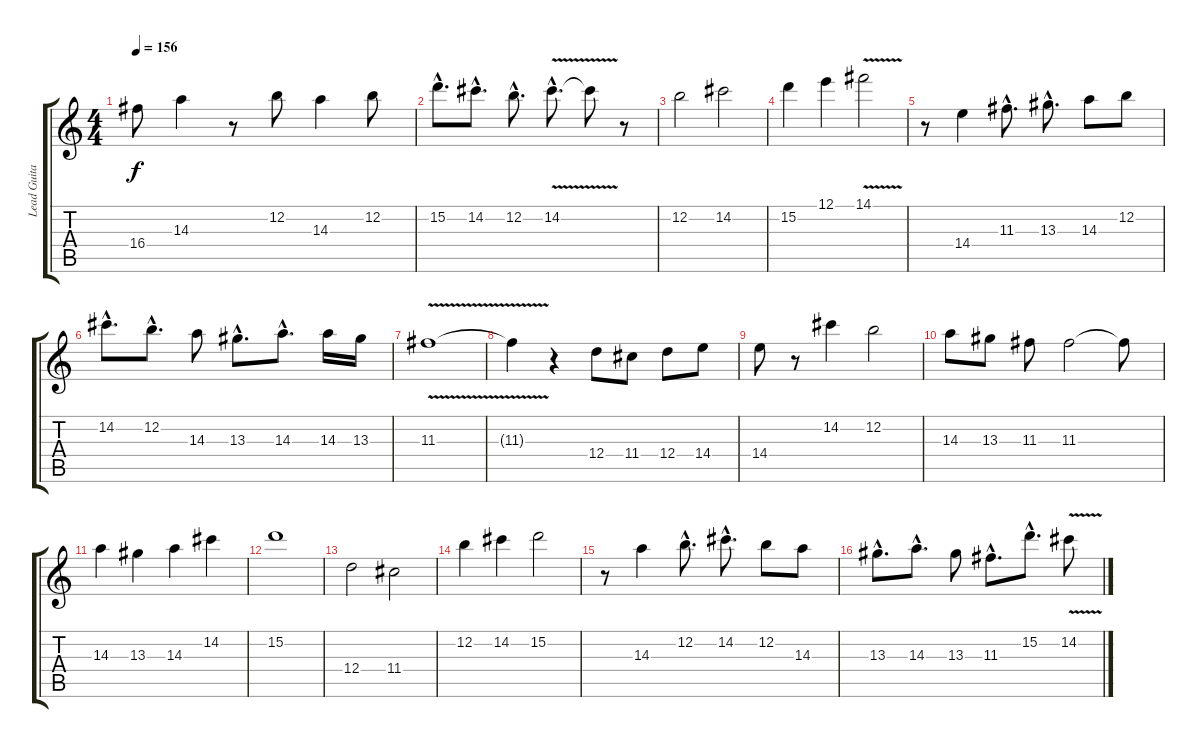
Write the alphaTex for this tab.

\track ("Lead Guitar" "Lead Guita") {instrument distortionguitar}
\staff {score tabs}
\tuning (E4 B3 G3 D3 A2 E2) {hide}
\ts (4 4)
\tempo 156
\clef g2
\ks c
16.4.8{dy f} 14.3.4 r.8 12.2.8 14.3.4 12.2.8 |
15.2{hac}.8{d} 14.2{hac}.8{d} 12.2{hac}.8{d} 14.2{v hac}.8{d} 14.2{t}.8 r.8 |
12.2.2 14.2.2 |
15.2.4 12.1.4 14.1{v}.2 |
r.8 14.4.4 11.3{hac}.8{d} 13.3{hac}.8{d} 14.3.8 12.2.8 |
14.2{hac}.8{d} 12.2{hac}.8{d} 14.3.8 13.3{hac}.8{d} 14.3{hac}.8{d} 14.3.16 13.3.16 |
11.3{v}.1 |
11.3{t}.4 r.4 12.4.8 11.4.8 12.4.8 14.4.8 |
\section ("" "")
14.4.8 r.8 14.2.4 12.2.2 |
14.3.8 13.3.8 11.3.8 11.3.2 11.3{t}.8 |
14.3.4 13.3.4 14.3.4 14.2.4 |
15.2.1 |
12.4.2 11.4.2 |
12.2.4 14.2.4 15.2.2 |
r.8 14.3.4 12.2{hac}.8{d} 14.2{hac}.8{d} 12.2.8 14.3.8 |
13.3{hac}.8{d} 14.3{hac}.8{d} 13.3.8 11.3{hac}.8{d} 15.2{hac}.8{d} 14.2{v}.8
